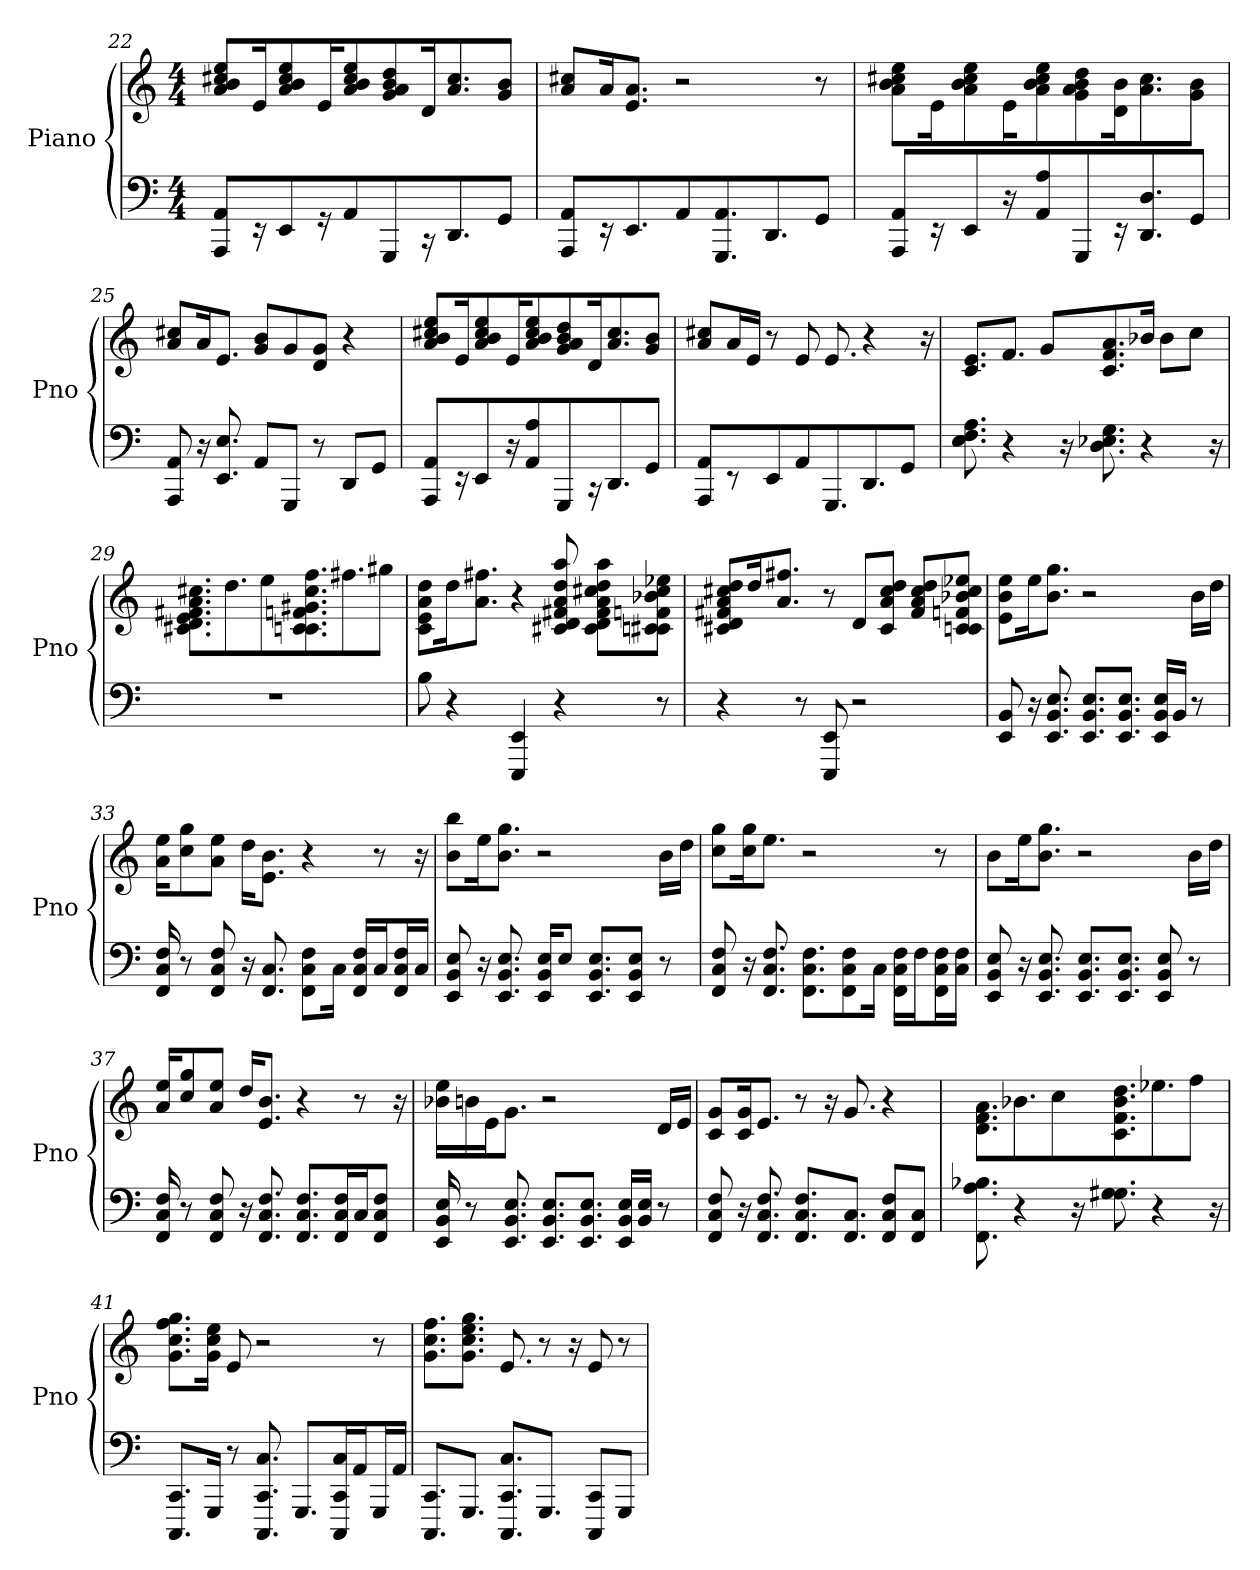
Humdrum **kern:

**kern	**kern
*part1	*part1
*staff2	*staff1
*I"Piano	*
*I'Pno	*
*clefF4	*clefG2
*k[]	*k[]
*C:	*C:
*M4/4	*M4/4
=22	=22
8AAA 8AA	8ee\ 8a\ 8cc#\ 8b\L
16r	16e\K
8EE	8a\ 8b\ 8cc#\ 8ee\J
16r	16e/KL
8AA	8a/ 8cc#/ 8b/ 8ee/J
8GGG	8a/ 8g/ 8b/ 8dd/L
16r	16d/K
8.DD	8.cc#/ 8.a/J
8GGJ	8b 8gJ
=23	=23
8AAA 8AA	8cc#/ 8a/L
16r	16a/K
8.EE	8.a/ 8.e/J
8AA/L	2r
8.AA/ 8.GGG/	.
8.DD/J	.
8GGJ	8r
=24	=24
8AA 8AAA	8b\ 8cc#\ 8a\ 8ee\L
16r	16e\K
8EE	8a\ 8cc#\ 8ee\ 8b\J
16r	16e/KL
8A 8AA	8ee/ 8a/ 8b/ 8cc#/J
8GGG	8a\ 8b\ 8g\ 8dd\L
16r	16b\ 16d\K
8.DD 8.D	8.a\ 8.cc#\J
8GGJ	8g 8bJ
=25	=25
8AAA 8AA	8cc#/ 8a/L
16r	16a/K
8.EE 8.E	8.e/J
8AA/L	8b/ 8g/L
8GGG/J	8g/
8r	8g/ 8d/J
8DD/L	4r
8GG/J	.
=26	=26
8AAA 8AA	8cc#\ 8ee\ 8b\ 8a\L
16r	16e\K
8EE	8cc#\ 8b\ 8ee\ 8a\J
16r	16e/KL
8AA 8A	8a/ 8ee/ 8cc#/ 8b/J
8GGG	8a/ 8g/ 8dd/ 8b/L
16r	16d/K
8.DD	8.cc#/ 8.a/J
8GGJ	8g 8bJ
=27	=27
8AA 8AAA	8a/ 8cc#/L
8r	16a/L
.	16e/JJ
8EE/L	8r
8AA/J	8e
8.GGG/L	8.e
8.DD/J	4r
8GGJ	.
.	16r
=28	=28
8.E 8.F 8.A	8.c/ 8.e/L
4r	8.f/J
.	8g/L
16r	.
8.E- 8.G 8.D	8.c/ 8.f/ 8.a/
4r	16b-/Jk
.	8b-\L
.	8cc\J
16r	.
=29	=29
1r	8.cc#\ 8.e\ 8.d\ 8.a\ 8.c#\ 8.f#\L
.	8.dd\J
.	8ee\L
.	8.cc#\ 8.g#\ 8.ff\ 8.c#\ 8.c\ 8.f\
.	8.ff#\J
.	8gg#J
=30	=30
8B	8dd\ 8c\ 8a\ 8e\L
4r	16dd\K
.	8.ff#\ 8.a\J
4EEE 4EE	4r
4r	8aa 8dd 8a 8f# 8c# 8d
.	8cc#\ 8f#\ 8aa\ 8d\ 8a\ 8dd\ 8c#\L
8r	8cc#\ 8c\ 8c#\ 8ee-\ 8f\ 8b-\J
=31	=31
4r	8a/ 8dd/ 8d/ 8c#/ 8f#/ 8cc#/L
.	16dd/K
.	8.ff#/ 8.a/J
8r	.
8EEE 8EE	8r
2r	8d/L
.	8a/ 8dd/ 8c#/ 8cc#/J
.	8dd/ 8a/ 8f#/ 8cc#/L
.	8f/ 8cc#/ 8b-/ 8ee-/ 8c#/ 8c/J
=32	=32
8EE 8BB	8ee\ 8b\ 8e\L
16r	16ee\K
8.BB 8.E 8.EE	8.b\ 8.gg\J
8.BB/ 8.E/ 8.EE/L	2r
8.BB/ 8.E/ 8.EE/J	.
16EE/ 16E/ 16BB/LL	.
16BB/JJ	.
8r	16b\LL
.	16dd\JJ
=33	=33
16C 16F 16FF	16ee\ 16a\KL
8r	8gg\ 8cc\
8FF 8C 8F	8ee\ 8a\J
16r	16dd\KL
8.FF 8.C	8.e\ 8.b\J
8F\ 8FF\ 8C\L	4r
16C\Jk	.
16C/ 16FF/ 16F/LL	.
16C/J	8r
16C/ 16FF/ 16F/L	.
16C/JJ	16r
=34	=34
8BB 8E 8EE	8b\ 8bb\L
16r	16ee\K
8.BB 8.EE 8.E	8.gg\ 8.b\J
16BB/ 16E/ 16EE/KL	2r
8E/J	.
8.E/ 8.BB/ 8.EE/L	.
8E/ 8BB/ 8EE/J	.
8r	16b\LL
.	16dd\JJ
=35	=35
8FF 8F 8C	8cc\ 8gg\L
16r	16gg\ 16cc\K
8.F 8.FF 8.C	8.ee\J
8.F\ 8.FF\ 8.C\L	2r
8FF\ 8F\ 8C\	.
16C\Jk	.
16F\ 16FF\ 16C\LL	.
16F\J	.
16C\ 16FF\ 16F\L	8r
16C\ 16F\JJ	.
=36	=36
8BB 8E 8EE	8b\L
16r	16ee\K
8.BB 8.E 8.EE	8.b\ 8.gg\J
8.EE/ 8.E/ 8.BB/L	2r
8.BB/ 8.E/ 8.EE/J	.
8BB 8E 8EE	.
8r	16b\LL
.	16dd\JJ
=37	=37
16C 16FF 16F	16a/ 16ee/KL
8r	8gg/ 8cc/
8FF 8C 8F	8ee/ 8a/J
16r	16dd/KL
8.C 8.FF 8.F	8.b/ 8.e/J
8.FF/ 8.C/ 8.F/L	4r
16FF/ 16F/ 16C/L	.
16C/J	8r
8C/ 8F/ 8FF/J	.
.	16r
=38	=38
16E 16BB 16EE	16ee\ 16b-\LL
8r	16b\J
.	16e\K
8.BB 8.EE 8.E	8.g\J
8.E/ 8.BB/ 8.EE/L	2r
8.E/ 8.BB/ 8.EE/J	.
16E/ 16EE/ 16BB/LL	.
16E/ 16BB/JJ	.
8r	16d/LL
.	16e/JJ
=39	=39
8F 8FF 8C	8c/ 8g/L
16r	16c/ 16g/K
8.F 8.FF 8.C	8.e/J
8.F/ 8.FF/ 8.C/L	8r
.	16r
8.C/ 8.FF/J	8.g
8F/ 8C/ 8FF/L	4r
8C/ 8FF/J	.
=40	=40
8.FF 8.A 8.B-	8.d/ 8.f/ 8.a/L
4r	8.b-/J
.	8cc\L
16r	.
8.G 8.G#	8.dd\ 8.f\ 8.b-\ 8.c\
4r	8.ee-\J
.	8ffJ
16r	.
=41	=41
8.CCC/ 8.CC/L	8.cc\ 8.g\ 8.gg\ 8.ff\L
16GGG/Jk	16cc\ 16g\ 16ee\Jk
8r	8e
8.C 8.CC 8.CCC	2r
8.GGG/L	.
16C/ 16CC/ 16CCC/L	.
16AA/J	.
16GGG/L	8r
16AA/JJ	.
=42	=42
8.CCC/ 8.CC/L	8.ff\ 8.g\ 8.cc\L
8.GGG/J	8.g\ 8.gg\ 8.ee\ 8.cc\J
8.C/ 8.CC/ 8.CCC/L	8.e
8.GGG/J	8r
.	16r
8CCC/ 8CC/L	8e
8GGG/J	8r
=	=
*-	*-
